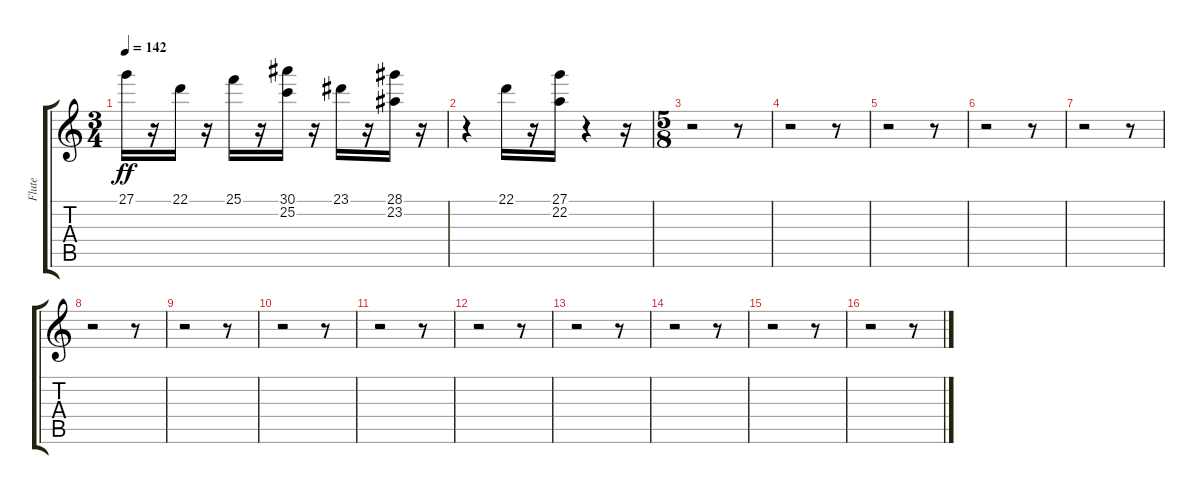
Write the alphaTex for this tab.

\track ("Flute                               " "Flute     ") {instrument flute}
\staff {score tabs}
\tuning (E4 B3 G3 D3 A2 E2) {hide}
\ts (3 4)
\tempo 142
\clef g2
\ks c
27.1.16{dy ff} r.16 22.1.16 r.16 25.1.16 r.16 (30.1 25.2).16 r.16 23.1.16 r.16 (28.1 23.2).16 r.16 |
r.4 22.1.16 r.16 (27.1 22.2).16 r.4 r.16 |
\ts (5 8)
r.2 r.8 |
r.2 r.8 |
r.2 r.8 |
r.2 r.8 |
r.2 r.8 |
r.2 r.8 |
r.2 r.8 |
r.2 r.8 |
r.2 r.8 |
r.2 r.8 |
r.2 r.8 |
r.2 r.8 |
r.2 r.8 |
r.2 r.8
